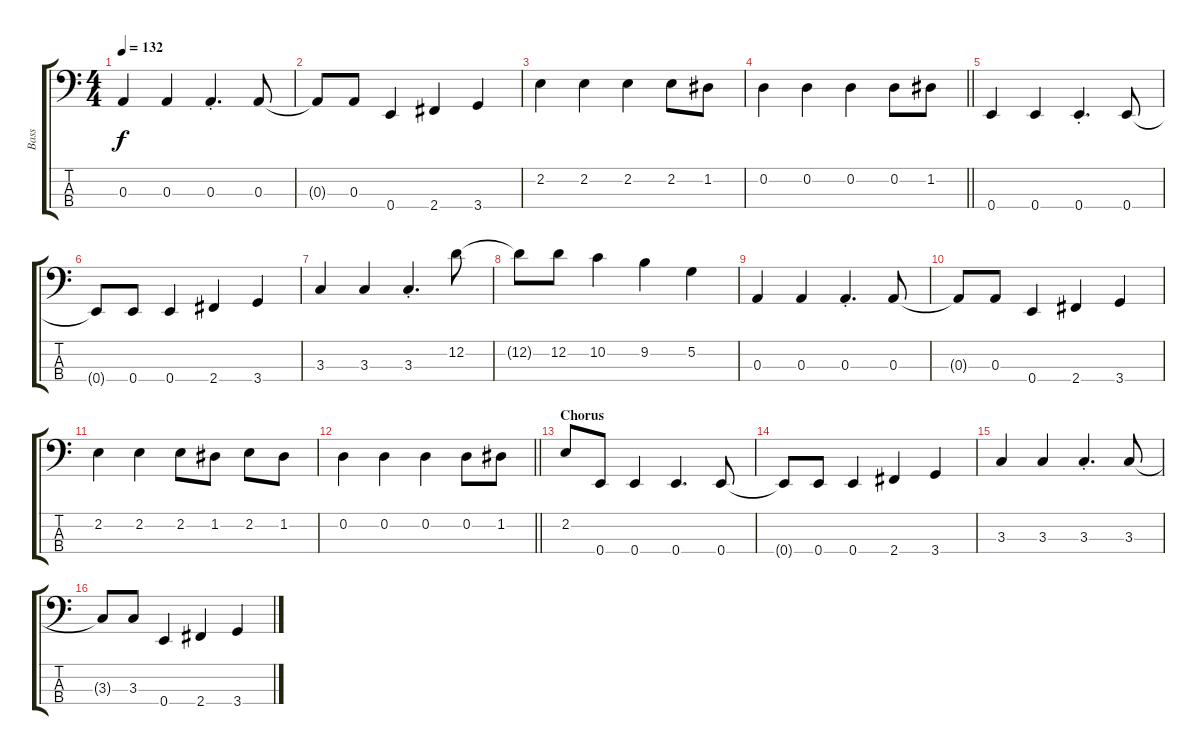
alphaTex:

\track ("Bass" "Bass") {instrument electricbasspick}
\staff {score tabs}
\tuning (G2 D2 A1 E1) {hide}
\ts (4 4)
\tempo 132
\clef f4
\ks c
0.3.4{dy f} 0.3.4 0.3{st}.4{d} 0.3.8 |
0.3{t}.8 0.3.8 0.4.4 2.4.4 3.4.4 |
2.2.4 2.2.4 2.2.4 2.2.8 1.2.8 |
\barLineRight lightlight
0.2.4 0.2.4 0.2.4 0.2.8 1.2.8 |
0.4.4 0.4.4 0.4{st}.4{d} 0.4.8 |
0.4{t}.8 0.4.8 0.4.4 2.4.4 3.4.4 |
3.3.4 3.3.4 3.3{st}.4{d} 12.2.8 |
12.2{t}.8 12.2.8 10.2.4 9.2.4 5.2.4 |
0.3.4 0.3.4 0.3{st}.4{d} 0.3.8 |
0.3{t}.8 0.3.8 0.4.4 2.4.4 3.4.4 |
2.2.4 2.2.4 2.2.8 1.2.8 2.2.8 1.2.8 |
\barLineRight lightlight
0.2.4 0.2.4 0.2.4 0.2.8 1.2.8 |
\section ("" "Chorus")
2.2.8 0.4.8 0.4.4 0.4.4{d} 0.4.8 |
0.4{t}.8 0.4.8 0.4.4 2.4.4 3.4.4 |
3.3.4 3.3.4 3.3{st}.4{d} 3.3.8 |
3.3{t}.8 3.3.8 0.4.4 2.4.4 3.4.4
